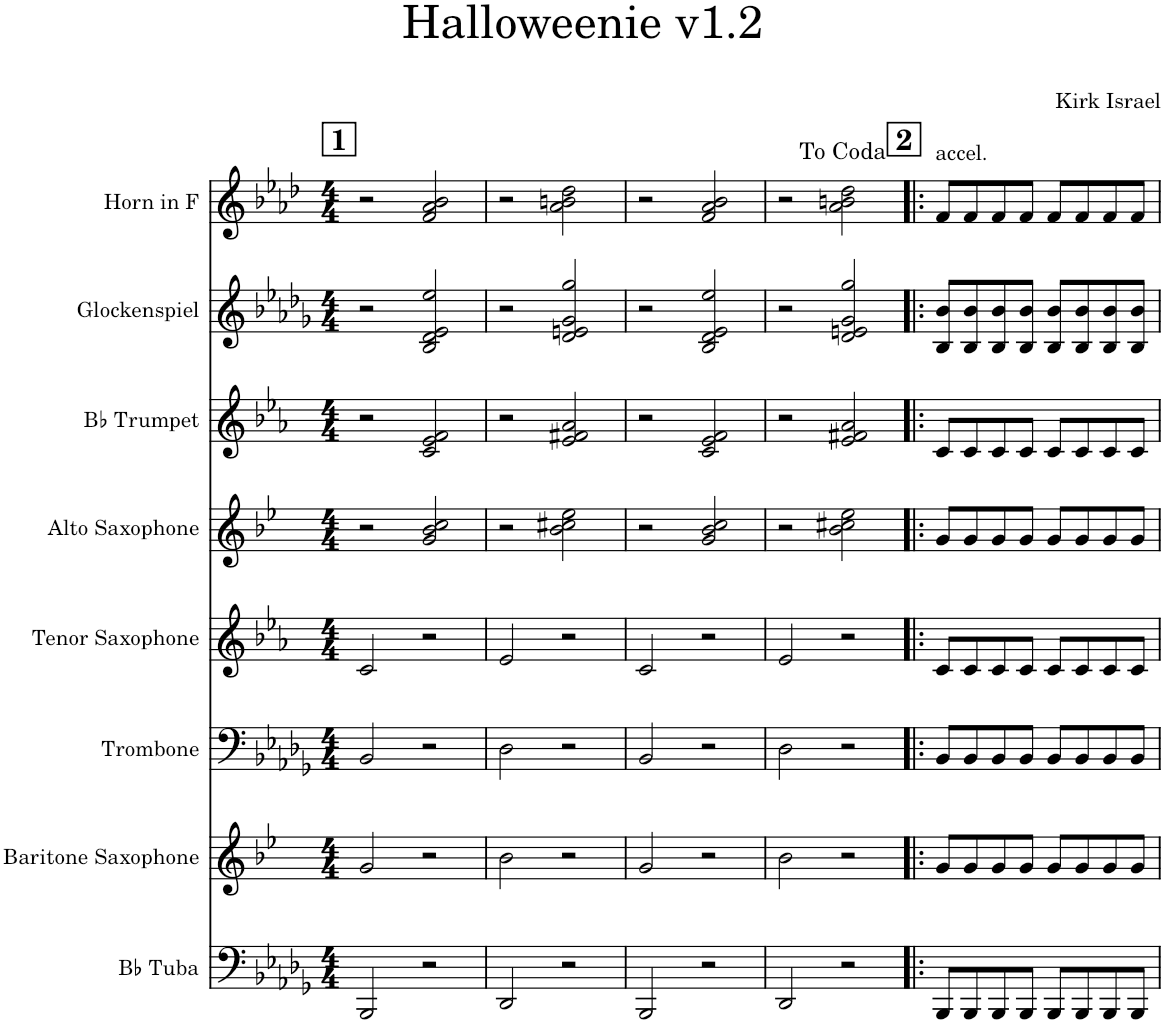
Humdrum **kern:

**kern	**kern	**kern	**kern	**kern	**kern	**kern	**kern
*part8	*part7	*part6	*part5	*part4	*part3	*part2	*part1
*staff8	*staff7	*staff6	*staff5	*staff4	*staff3	*staff2	*staff1
*I"Bb Tuba	*I"Baritone Saxophone	*I"Trombone	*I"Tenor Saxophone	*I"Alto Saxophone	*I"Bb Trumpet	*I"Glockenspiel	*I"Horn in F
*I'Bb Tu.	*I'Bar. Sax.	*I'Tbn.	*I'T. Sax.	*I'A. Sax.	*I'Bb Tpt.	*I'Glock.	*I'Hn. in F
*clefF4	*clefG2	*clefF4	*clefG2	*clefG2	*clefG2	*clefG2	*clefG2
*	*Trd12c21	*	*Trd8c14	*Trd5c9	*Trd1c2	*Trd-14c-24	*Trd4c7
*k[b-e-a-d-g-]	*k[b-e-]	*k[b-e-a-d-g-]	*k[b-e-a-]	*k[b-e-]	*k[b-e-a-]	*k[b-e-a-d-g-]	*k[b-e-a-d-]
*M4/4	*M4/4	*M4/4	*M4/4	*M4/4	*M4/4	*M4/4	*M4/4
!!LO:REH:place=s1:a:B:cj:fs=14:t=1
=1	=1	=1	=1	=1	=1	=1	=1
2BBB-/	2g/	2BB-/	2c/	2r	2r	2r	2r
2r	2r	2r	2r	2g/ 2b-/ 2cc/	2c/ 2e-/ 2f/	2B-/ 2d-/ 2e-/ 2ee-/	2f/ 2a-/ 2b-/
=2	=2	=2	=2	=2	=2	=2	=2
2DD-/	2b-\	2D-\	2e-/	2r	2r	2r	2r
2r	2r	2r	2r	2b-\ 2cc#X\ 2ee-\	2e-/ 2f#X/ 2a-/	2d-/ 2en/ 2g-/ 2gg-/	2a-\ 2bn\ 2dd-\
=3	=3	=3	=3	=3	=3	=3	=3
2BBB-/	2g/	2BB-/	2c/	2r	2r	2r	2r
2r	2r	2r	2r	2g/ 2b-/ 2cc/	2c/ 2e-/ 2f/	2B-/ 2d-/ 2e-/ 2ee-/	2f/ 2a-/ 2b-/
=4	=4	=4	=4	=4	=4	=4	=4
2DD-/	2b-\	2D-\	2e-/	2r	2r	2r	2r
2r	2r	2r	2r	2b-\ 2cc#X\ 2ee-\	2e-/ 2f#X/ 2a-/	2d-/ 2en/ 2g-/ 2gg-/	2a-\ 2bn\ 2dd-\
!!LO:REH:place=s1:a:B:cj:fs=14:t=2
=5!|:	=5!|:	=5!|:	=5!|:	=5!|:	=5!|:	=5!|:	=5!|:
!	!	!	!	!	!	!	!LO:TX:a:t=accel.
8BBB-/L	8g/L	8BB-/L	8c/L	8g/L	8c/L	8B-/ 8b-/L	8f/L
8BBB-/	8g/	8BB-/	8c/	8g/	8c/	8B-/ 8b-/	8f/
8BBB-/	8g/	8BB-/	8c/	8g/	8c/	8B-/ 8b-/	8f/
8BBB-/J	8g/J	8BB-/J	8c/J	8g/J	8c/J	8B-/ 8b-/J	8f/J
8BBB-/L	8g/L	8BB-/L	8c/L	8g/L	8c/L	8B-/ 8b-/L	8f/L
8BBB-/	8g/	8BB-/	8c/	8g/	8c/	8B-/ 8b-/	8f/
8BBB-/	8g/	8BB-/	8c/	8g/	8c/	8B-/ 8b-/	8f/
8BBB-/J	8g/J	8BB-/J	8c/J	8g/J	8c/J	8B-/ 8b-/J	8f/J
=	=	=	=	=	=	=	=
*-	*-	*-	*-	*-	*-	*-	*-
